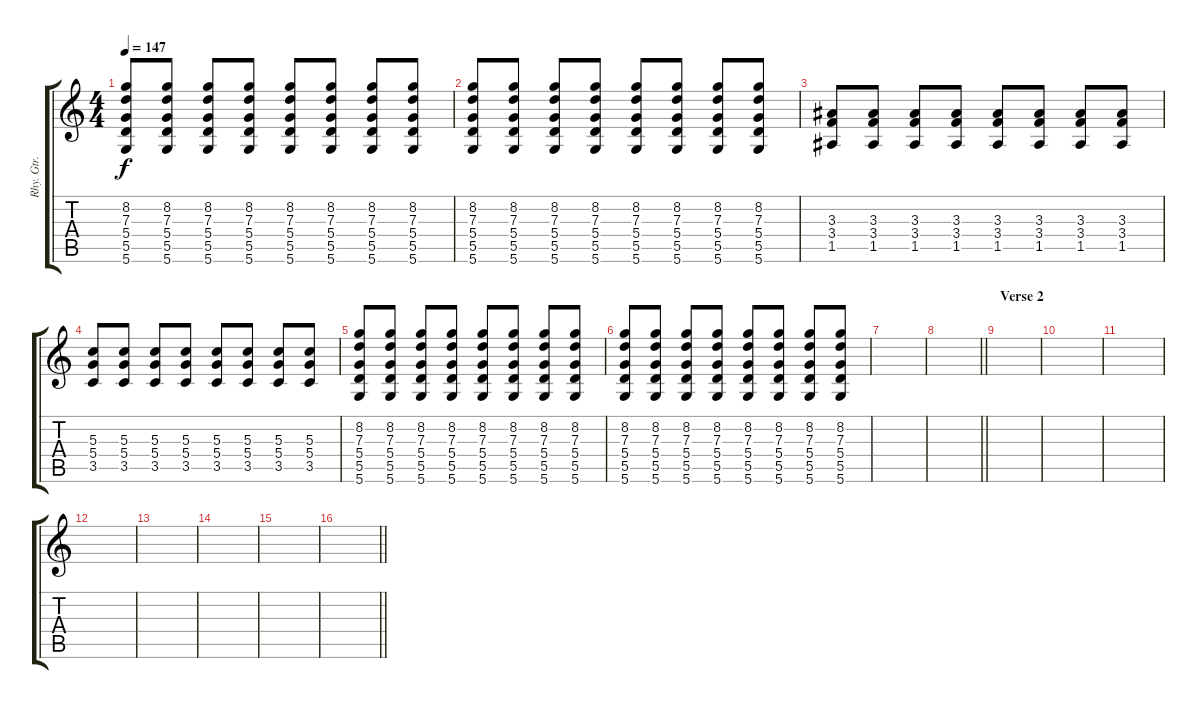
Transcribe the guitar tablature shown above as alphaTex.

\track ("Rhy. Gtr. 2" "Rhy. Gtr. ") {instrument distortionguitar}
\staff {score tabs}
\tuning (E4 B3 G3 D3 A2 D2) {hide}
\ts (4 4)
\tempo 147
\clef g2
\ks c
(8.2 7.3 5.4 5.5 5.6).8{dy f} (8.2 7.3 5.4 5.5 5.6).8 (8.2 7.3 5.4 5.5 5.6).8 (8.2 7.3 5.4 5.5 5.6).8 (8.2 7.3 5.4 5.5 5.6).8 (8.2 7.3 5.4 5.5 5.6).8 (8.2 7.3 5.4 5.5 5.6).8 (8.2 7.3 5.4 5.5 5.6).8{txt ""} |
(8.2 7.3 5.4 5.5 5.6).8 (8.2 7.3 5.4 5.5 5.6).8 (8.2 7.3 5.4 5.5 5.6).8 (8.2 7.3 5.4 5.5 5.6).8 (8.2 7.3 5.4 5.5 5.6).8 (8.2 7.3 5.4 5.5 5.6).8 (8.2 7.3 5.4 5.5 5.6).8 (8.2 7.3 5.4 5.5 5.6).8 |
(3.3 3.4 1.5).8 (3.3 3.4 1.5).8 (3.3 3.4 1.5).8 (3.3 3.4 1.5).8 (3.3 3.4 1.5).8 (3.3 3.4 1.5).8 (3.3 3.4 1.5).8 (3.3 3.4 1.5).8 |
(5.3 5.4 3.5).8 (5.3 5.4 3.5).8 (5.3 5.4 3.5).8 (5.3 5.4 3.5).8 (5.3 5.4 3.5).8 (5.3 5.4 3.5).8 (5.3 5.4 3.5).8 (5.3 5.4 3.5).8 |
(8.2 7.3 5.4 5.5 5.6).8 (8.2 7.3 5.4 5.5 5.6).8 (8.2 7.3 5.4 5.5 5.6).8 (8.2 7.3 5.4 5.5 5.6).8 (8.2 7.3 5.4 5.5 5.6).8 (8.2 7.3 5.4 5.5 5.6).8 (8.2 7.3 5.4 5.5 5.6).8 (8.2 7.3 5.4 5.5 5.6).8 |
(8.2 7.3 5.4 5.5 5.6).8 (8.2 7.3 5.4 5.5 5.6).8 (8.2 7.3 5.4 5.5 5.6).8 (8.2 7.3 5.4 5.5 5.6).8 (8.2 7.3 5.4 5.5 5.6).8 (8.2 7.3 5.4 5.5 5.6).8 (8.2 7.3 5.4 5.5 5.6).8 (8.2 7.3 5.4 5.5 5.6).8 |
|
\barLineRight lightlight
|
\section ("" "Verse 2")
|
|
|
|
|
|
|
\barLineRight lightlight
